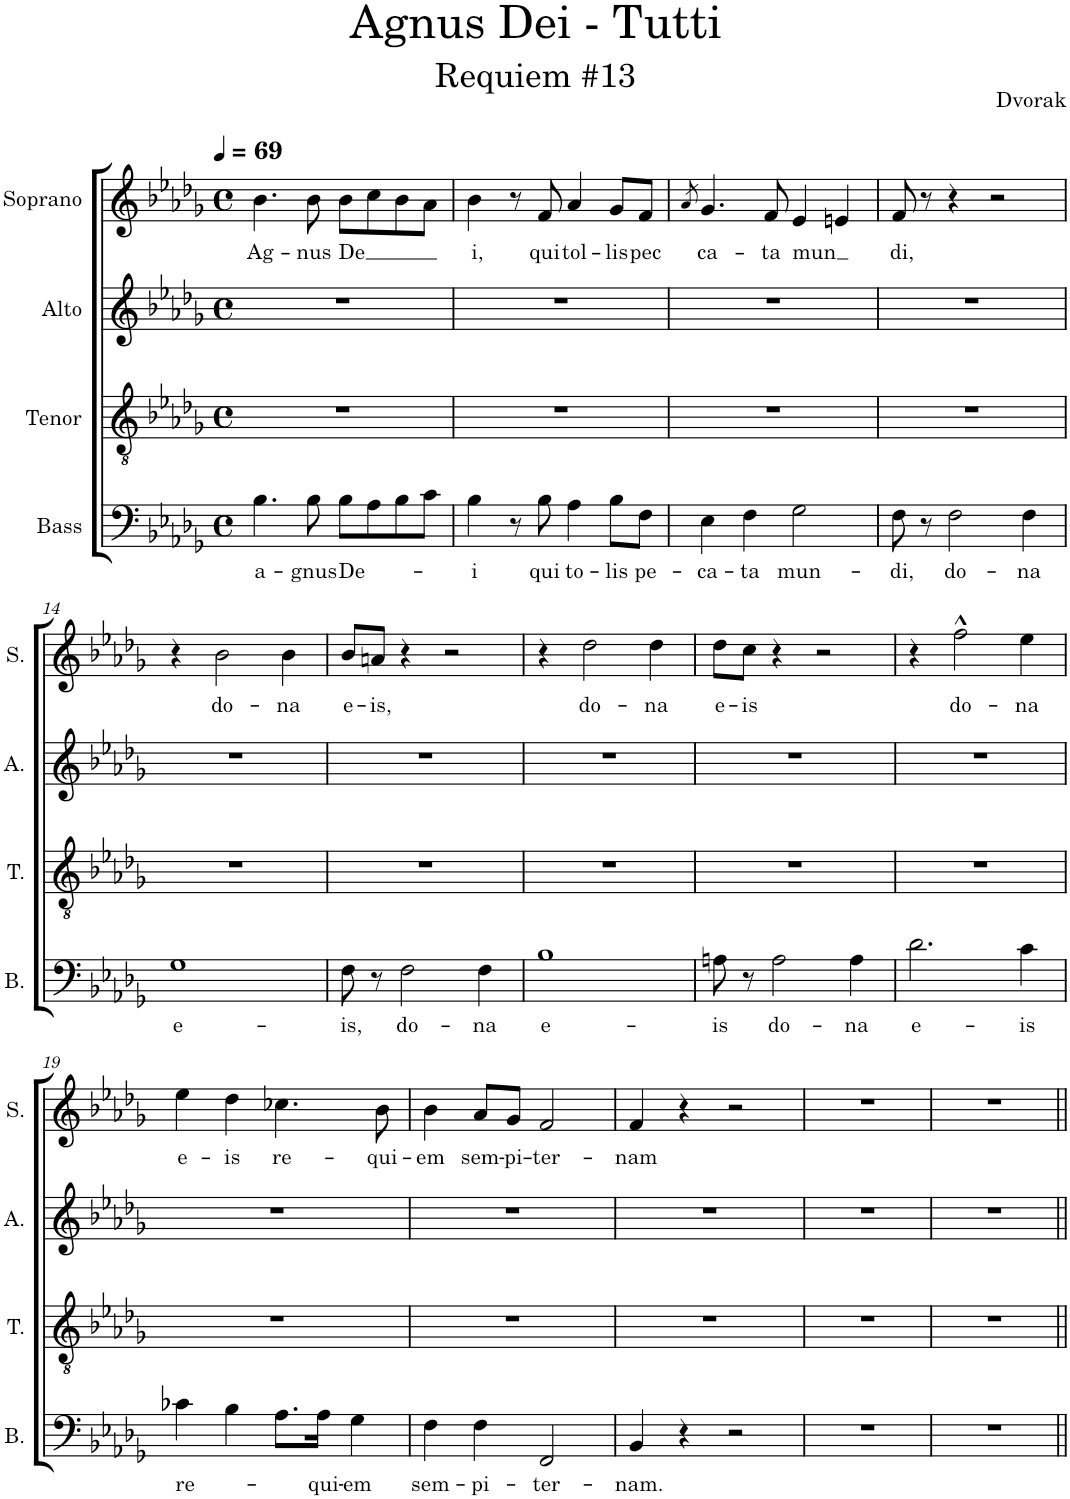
**kern	**text	**kern	**kern	**kern	**text
*part4	*part4	*part3	*part2	*part1	*part1
*staff4	*staff4	*staff3	*staff2	*staff1	*staff1
*I"Bass	*	*I"Tenor	*I"Alto	*I"Soprano	*
*I'B.	*	*I'T.	*I'A.	*I'S.	*
*clefF4	*	*clefGv2	*clefG2	*clefG2	*
*k[b-e-a-d-g-]	*	*k[b-e-a-d-g-]	*k[b-e-a-d-g-]	*k[b-e-a-d-g-]	*
*M4/4	*	*M4/4	*M4/4	*M4/4	*
*met(c)	*	*met(c)	*met(c)	*met(c)	*
*MM69	*	*MM69	*MM69	*MM69	*
=10	=10	=10	=10	=10	=10
!	!LO:LY:b	!	!	!	!LO:LY:b
4.B-\	a-	1r	1r	4.b-\	Ag-
!	!LO:LY:b	!	!	!	!LO:LY:b
8B-\	-gnus	.	.	8b-\	nus
!	!LO:LY:b	!	!	!	!LO:LY:b
8B-\L	De-	.	.	8b-\L	De
8A-\	.	.	.	8cc\	.
8B-\	.	.	.	8b-\	.
8c\J	.	.	.	8a-\J	.
=11	=11	=11	=11	=11	=11
!	!LO:LY:b	!	!	!	!LO:LY:b
4B-\	-i	1r	1r	4b-\	i,
8r	.	.	.	8r	.
!	!LO:LY:b	!	!	!	!LO:LY:b
8B-\	qui	.	.	8f/	qui
!	!LO:LY:b	!	!	!	!LO:LY:b
4A-\	to-	.	.	4a-/	tol-
!	!LO:LY:b	!	!	!	!LO:LY:b
8B-\L	-lis	.	.	8g-/L	-lis
!	!LO:LY:b	!	!	!	!LO:LY:b
8F\J	pe-	.	.	8f/J	pec
=12	=12	=12	=12	=12	=12
.	.	.	.	8qa-/	.
!	!LO:LY:b	!	!	!	!LO:LY:b
4E-\	-ca-	1r	1r	4.g-/	ca-
!	!LO:LY:b	!	!	!	!
4F\	-ta	.	.	.	.
!	!	!	!	!	!LO:LY:b
.	.	.	.	8f/	-ta
!	!LO:LY:b	!	!	!	!LO:LY:b
2G-\	mun-	.	.	4e-/	-mun
.	.	.	.	4en/	.
=13	=13	=13	=13	=13	=13
!	!LO:LY:b	!	!	!	!LO:LY:b
8F\	-di,	1r	1r	8f/	di,
8r	.	.	.	8r	.
!	!LO:LY:b	!	!	!	!
2F\	do-	.	.	4r	.
.	.	.	.	2r	.
!	!LO:LY:b	!	!	!	!
4F\	-na	.	.	.	.
!!LO:LB:g=z
=14	=14	=14	=14	=14	=14
!	!LO:LY:b	!	!	!	!
1G-	e-	1r	1r	4r	.
!	!	!	!	!	!LO:LY:b
.	.	.	.	2b-\	do-
!	!	!	!	!	!LO:LY:b
.	.	.	.	4b-\	-na
=15	=15	=15	=15	=15	=15
!	!LO:LY:b	!	!	!	!LO:LY:b
8F\	-is,	1r	1r	8b-/L	e-
!	!	!	!	!	!LO:LY:b
8r	.	.	.	8an/J	-is,
!	!LO:LY:b	!	!	!	!
2F\	do-	.	.	4r	.
.	.	.	.	2r	.
!	!LO:LY:b	!	!	!	!
4F\	-na	.	.	.	.
=16	=16	=16	=16	=16	=16
!	!LO:LY:b	!	!	!	!
1B-	e-	1r	1r	4r	.
!	!	!	!	!	!LO:LY:b
.	.	.	.	2dd-\	do-
!	!	!	!	!	!LO:LY:b
.	.	.	.	4dd-\	-na
=17	=17	=17	=17	=17	=17
!	!LO:LY:b	!	!	!	!LO:LY:b
8An\	-is	1r	1r	8dd-\L	e-
!	!	!	!	!	!LO:LY:b
8r	.	.	.	8cc\J	-is
!	!LO:LY:b	!	!	!	!
2A\	do-	.	.	4r	.
.	.	.	.	2r	.
!	!LO:LY:b	!	!	!	!
4A\	-na	.	.	.	.
=18	=18	=18	=18	=18	=18
!	!LO:LY:b	!	!	!	!
2.d-\	e-	1r	1r	4r	.
!	!	!	!	!	!LO:LY:b
.	.	.	.	2ff^^\	do-
!	!LO:LY:b	!	!	!	!LO:LY:b
4c\	-is	.	.	4ee-\	-na
!!LO:LB:g=z
=19	=19	=19	=19	=19	=19
!	!LO:LY:b	!	!	!	!LO:LY:b
4c-X\	re-	1r	1r	4ee-\	e-
!	!	!	!	!	!LO:LY:b
4B-\	.	.	.	4dd-\	-is
!	!	!	!	!	!LO:LY:b
8.A-\L	.	.	.	4.cc-X\	re-
!	!LO:LY:b	!	!	!	!
16A-\Jk	-qui-	.	.	.	.
!	!LO:LY:b	!	!	!	!
4G-\	-em	.	.	.	.
!	!	!	!	!	!LO:LY:b
.	.	.	.	8b-\	-qui-
=20	=20	=20	=20	=20	=20
!	!LO:LY:b	!	!	!	!LO:LY:b
4F\	sem-	1r	1r	4b-\	-em
!	!LO:LY:b	!	!	!	!LO:LY:b
4F\	-pi-	.	.	8a-/L	sem-
!	!	!	!	!	!LO:LY:b
.	.	.	.	8g-/J	-pi-
!	!LO:LY:b	!	!	!	!LO:LY:b
2FF/	-ter-	.	.	2f/	-ter-
=21	=21	=21	=21	=21	=21
!	!LO:LY:b	!	!	!	!LO:LY:b
4BB-/	-nam.	1r	1r	4f/	-nam
4r	.	.	.	4r	.
2r	.	.	.	2r	.
=22	=22	=22	=22	=22	=22
1r	.	1r	1r	1r	.
=23	=23	=23	=23	=23	=23
1r	.	1r	1r	1r	.
=||	=||	=||	=||	=||	=||
*-	*-	*-	*-	*-	*-
